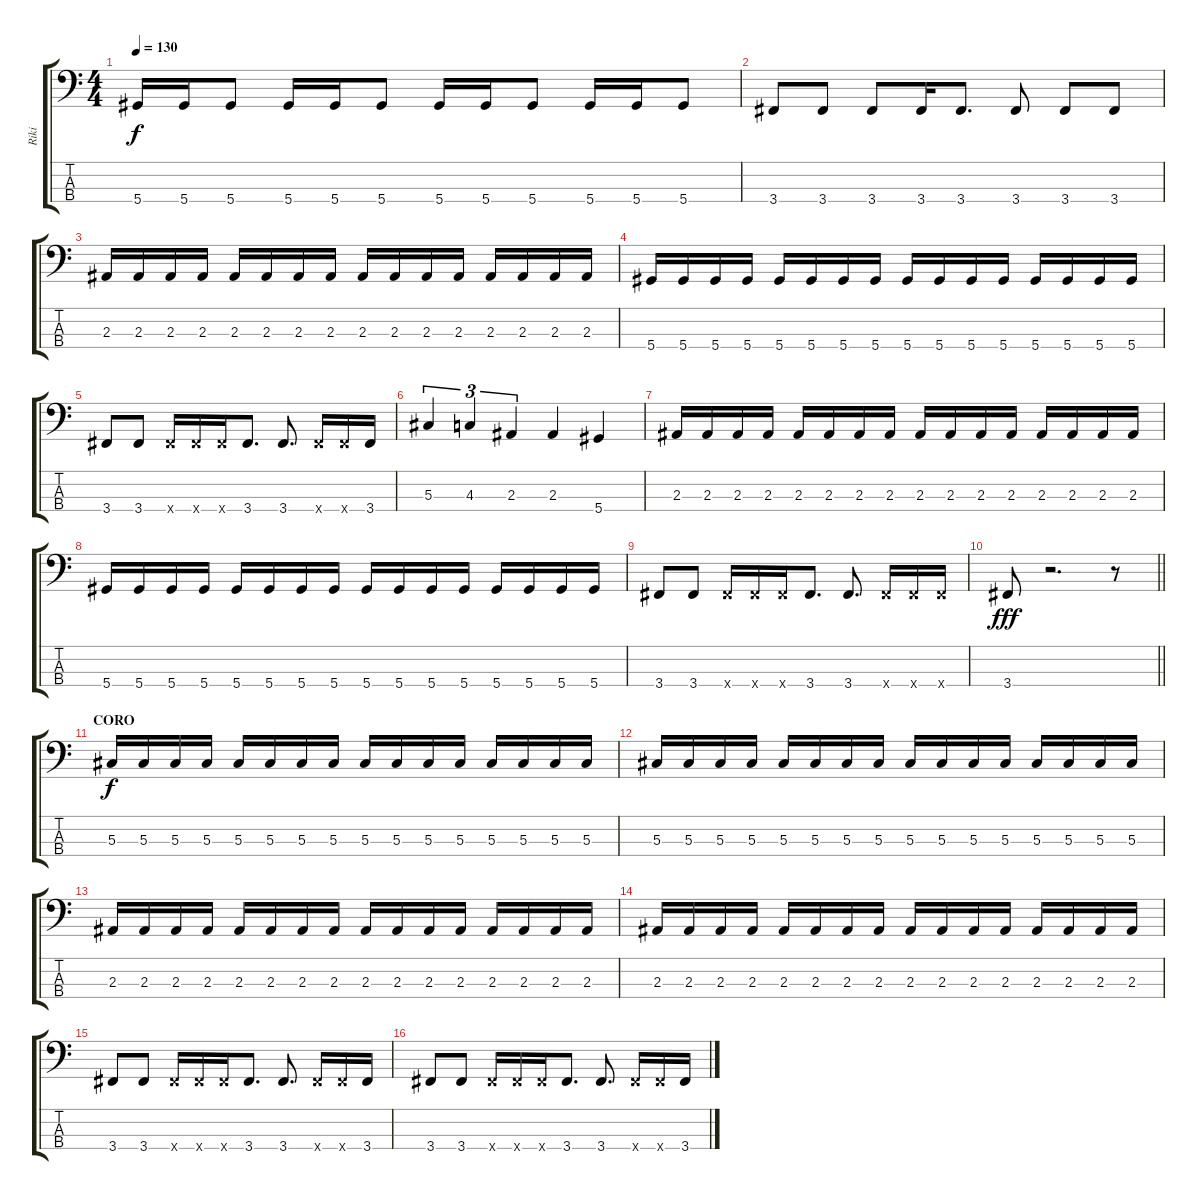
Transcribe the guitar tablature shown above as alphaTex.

\track ("Riki" "Riki") {instrument electricbasspick}
\staff {score tabs}
\tuning (Gb2 Db2 Ab1 Eb1) {hide}
\ts (4 4)
\tempo 130
\clef f4
\ks c
5.4.16{dy f} 5.4.16 5.4.8 5.4.16 5.4.16 5.4.8 5.4.16 5.4.16 5.4.8 5.4.16 5.4.16 5.4.8 |
3.4.8 3.4.8 3.4.8 3.4.16 3.4.8{d} 3.4.8 3.4.8 3.4.8 |
2.3.16 2.3.16 2.3.16 2.3.16 2.3.16 2.3.16 2.3.16 2.3.16 2.3.16 2.3.16 2.3.16 2.3.16 2.3.16 2.3.16 2.3.16 2.3.16 |
5.4.16 5.4.16 5.4.16 5.4.16 5.4.16 5.4.16 5.4.16 5.4.16 5.4.16 5.4.16 5.4.16 5.4.16 5.4.16 5.4.16 5.4.16 5.4.16 |
3.4.8 3.4.8 3.4{x}.16 3.4{x}.16 3.4{x}.16 3.4.8{d} 3.4.8{d} 3.4{x}.16 3.4{x}.16 3.4.16 |
5.3.4{tu (3 2)} 4.3.4{tu (3 2)} 2.3.4{tu (3 2)} 2.3.4 5.4.4 |
2.3.16 2.3.16 2.3.16 2.3.16 2.3.16 2.3.16 2.3.16 2.3.16 2.3.16 2.3.16 2.3.16 2.3.16 2.3.16 2.3.16 2.3.16 2.3.16 |
5.4.16 5.4.16 5.4.16 5.4.16 5.4.16 5.4.16 5.4.16 5.4.16 5.4.16 5.4.16 5.4.16 5.4.16 5.4.16 5.4.16 5.4.16 5.4.16 |
3.4.8 3.4.8 3.4{x}.16 3.4{x}.16 3.4{x}.16 3.4.8{d} 3.4.8{d} 3.4{x}.16 3.4{x}.16 3.4{x}.16 |
\barLineRight lightlight
3.4.8{dy fff} r.2{d} r.8 |
\section ("" "CORO")
5.3.16{dy f} 5.3.16 5.3.16 5.3.16 5.3.16 5.3.16 5.3.16 5.3.16 5.3.16 5.3.16 5.3.16 5.3.16 5.3.16 5.3.16 5.3.16 5.3.16 |
5.3.16 5.3.16 5.3.16 5.3.16 5.3.16 5.3.16 5.3.16 5.3.16 5.3.16 5.3.16 5.3.16 5.3.16 5.3.16 5.3.16 5.3.16 5.3.16 |
2.3.16 2.3.16 2.3.16 2.3.16 2.3.16 2.3.16 2.3.16 2.3.16 2.3.16 2.3.16 2.3.16 2.3.16 2.3.16 2.3.16 2.3.16 2.3.16 |
2.3.16 2.3.16 2.3.16 2.3.16 2.3.16 2.3.16 2.3.16 2.3.16 2.3.16 2.3.16 2.3.16 2.3.16 2.3.16 2.3.16 2.3.16 2.3.16 |
3.4.8 3.4.8 3.4{x}.16 3.4{x}.16 3.4{x}.16 3.4.8{d} 3.4.8{d} 3.4{x}.16 3.4{x}.16 3.4.16 |
3.4.8 3.4.8 3.4{x}.16 3.4{x}.16 3.4{x}.16 3.4.8{d} 3.4.8{d} 3.4{x}.16 3.4{x}.16 3.4.16
